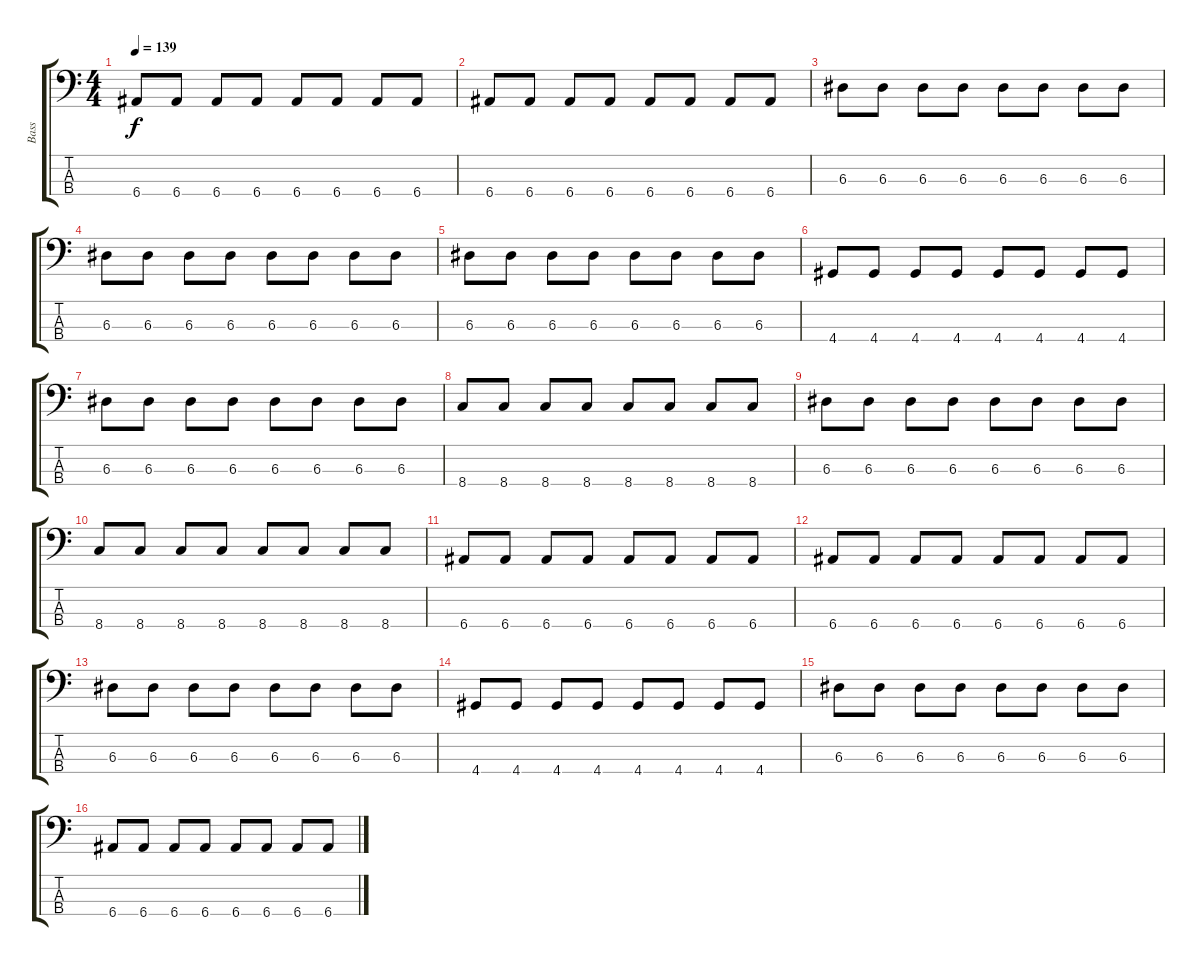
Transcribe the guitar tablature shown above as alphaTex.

\track ("Bass" "Bass") {solo instrument electricbassfinger}
\staff {score tabs}
\tuning (G2 D2 A1 E1) {hide}
\ts (4 4)
\tempo 139
\clef f4
\ks c
6.4.8{dy f} 6.4.8 6.4.8 6.4.8 6.4.8 6.4.8 6.4.8 6.4.8 |
6.4.8 6.4.8 6.4.8 6.4.8 6.4.8 6.4.8 6.4.8 6.4.8 |
6.3.8 6.3.8 6.3.8 6.3.8 6.3.8 6.3.8 6.3.8 6.3.8 |
6.3.8 6.3.8 6.3.8 6.3.8 6.3.8 6.3.8 6.3.8 6.3.8 |
6.3.8 6.3.8 6.3.8 6.3.8 6.3.8 6.3.8 6.3.8 6.3.8 |
4.4.8 4.4.8 4.4.8 4.4.8 4.4.8 4.4.8 4.4.8 4.4.8 |
6.3.8 6.3.8 6.3.8 6.3.8 6.3.8 6.3.8 6.3.8 6.3.8 |
8.4.8 8.4.8 8.4.8 8.4.8 8.4.8 8.4.8 8.4.8 8.4.8 |
6.3.8 6.3.8 6.3.8 6.3.8 6.3.8 6.3.8 6.3.8 6.3.8 |
8.4.8 8.4.8 8.4.8 8.4.8 8.4.8 8.4.8 8.4.8 8.4.8 |
6.4.8 6.4.8 6.4.8 6.4.8 6.4.8 6.4.8 6.4.8 6.4.8 |
6.4.8 6.4.8 6.4.8 6.4.8 6.4.8 6.4.8 6.4.8 6.4.8 |
6.3.8 6.3.8 6.3.8 6.3.8 6.3.8 6.3.8 6.3.8 6.3.8 |
4.4.8 4.4.8 4.4.8 4.4.8 4.4.8 4.4.8 4.4.8 4.4.8 |
6.3.8 6.3.8 6.3.8 6.3.8 6.3.8 6.3.8 6.3.8 6.3.8 |
6.4.8 6.4.8 6.4.8 6.4.8 6.4.8 6.4.8 6.4.8 6.4.8
